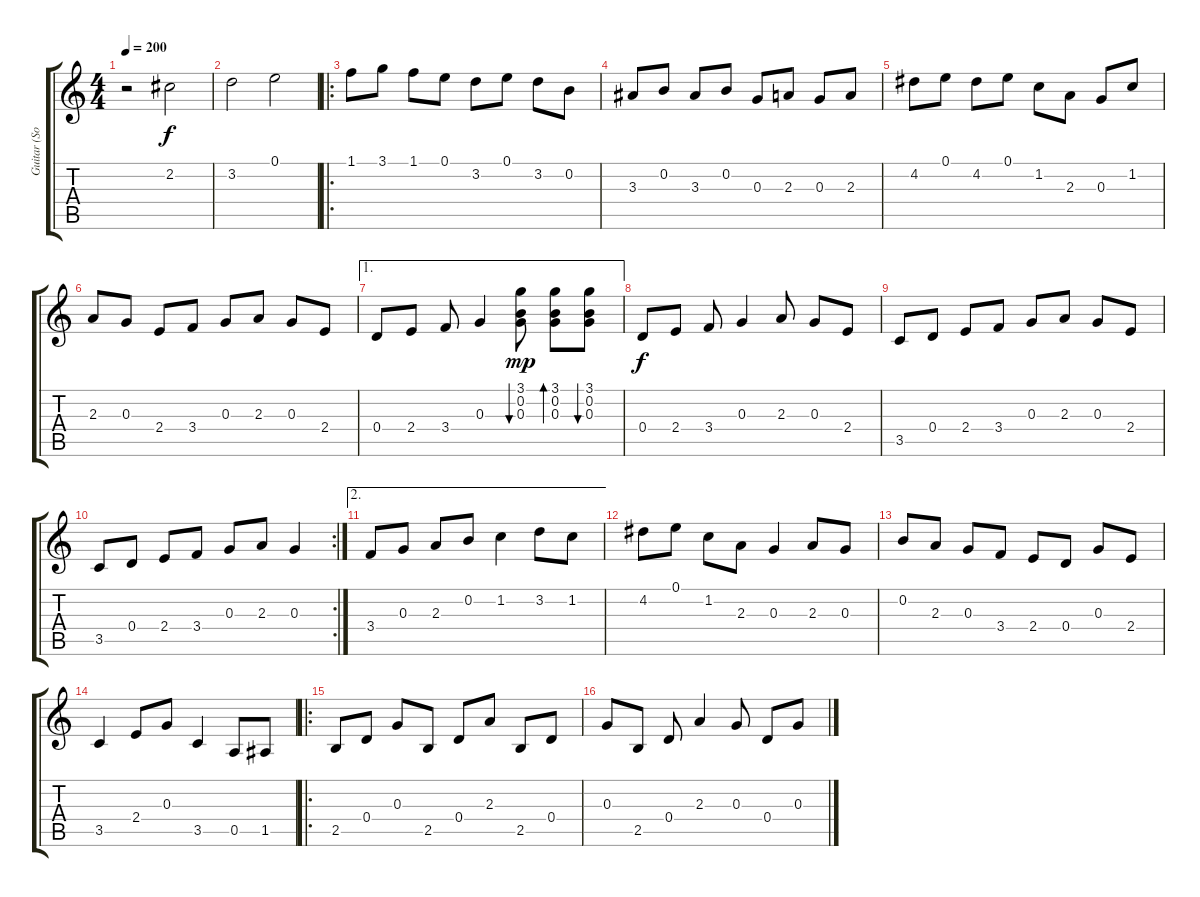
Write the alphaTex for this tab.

\track ("Guitar (Solo)" "Guitar (So") {instrument acousticguitarsteel}
\staff {score tabs}
\tuning (E4 B3 G3 D3 A2 E2) {hide}
\ts (4 4)
\tempo 200
\clef g2
\ks c
r.2{dy f instrument acousticguitarsteel} 2.2.2 |
3.2.2 0.1.2 |
\ro
1.1.8 3.1.8 1.1.8 0.1.8 3.2.8 0.1.8 3.2.8 0.2.8 |
3.3.8 0.2.8 3.3.8 0.2.8 0.3.8 2.3.8 0.3.8 2.3.8 |
4.2.8 0.1.8 4.2.8 0.1.8 1.2.8 2.3.8 0.3.8 1.2.8 |
2.3.8 0.3.8 2.4.8 3.4.8 0.3.8 2.3.8 0.3.8 2.4.8 |
\ae 1
0.4.8 2.4.8 3.4.8 0.3.4 (3.1 0.2 0.3).8{bu 120 dy mp} (3.1 0.2 0.3).8{bd 120} (3.1 0.2 0.3).8{bu 120} |
0.4.8{dy f} 2.4.8 3.4.8 0.3.4 2.3.8 0.3.8 2.4.8 |
3.5.8 0.4.8 2.4.8 3.4.8 0.3.8 2.3.8 0.3.8 2.4.8 |
\rc 2
3.5.8 0.4.8 2.4.8 3.4.8 0.3.8 2.3.8 0.3.4 |
\ae 2
3.4.8 0.3.8 2.3.8 0.2.8 1.2.4 3.2.8 1.2.8 |
4.2.8 0.1.8 1.2.8 2.3.8 0.3.4 2.3.8 0.3.8 |
0.2.8 2.3.8 0.3.8 3.4.8 2.4.8 0.4.8 0.3.8 2.4.8 |
3.5.4 2.4.8 0.3.8 3.5.4 0.5.8 1.5.8 |
\ro
2.5.8 0.4.8 0.3.8 2.5.8 0.4.8 2.3.8 2.5.8 0.4.8 |
0.3.8 2.5.8 0.4.8 2.3.4 0.3.8 0.4.8 0.3.8
